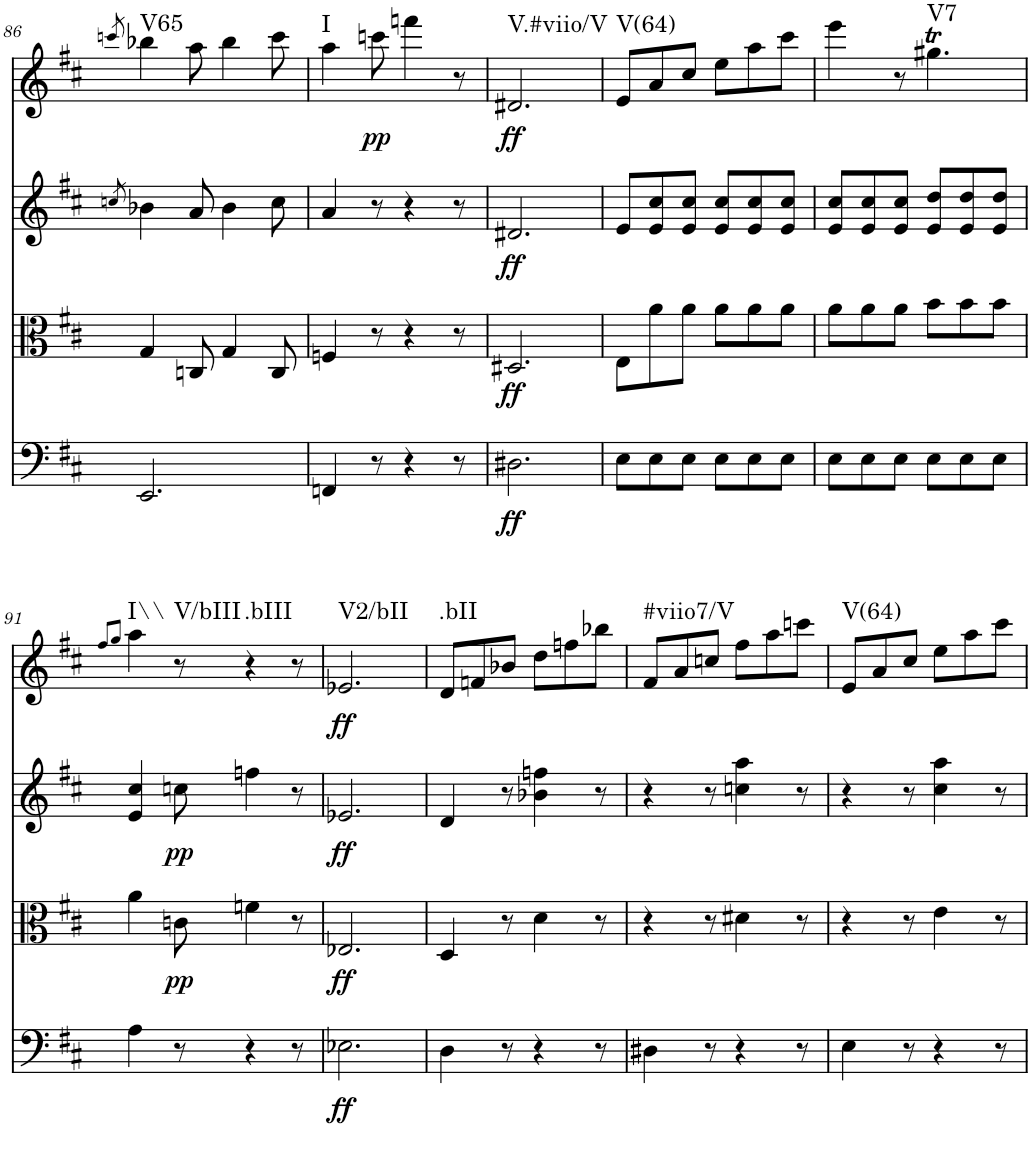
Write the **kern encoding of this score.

**kern	**dynam	**kern	**dynam	**kern	**dynam	**kern	**dynam	**harte
*part4	*part4	*part3	*part3	*part2	*part2	*part1	*part1	*part1
*staff4	*staff4	*staff3	*staff3	*staff2	*staff2	*staff1	*staff1	*
*I"Violoncello	*	*I"Viola	*	*I"Violin II	*	*I"Violin I	*	*
*I'Vc	*	*I'Vla	*	*I'Vln	*	*I'Vln	*	*
!!LO:PB:g=z
*clefF4	*	*clefC3	*	*clefG2	*	*clefG2	*	*
*k[f#c#]	*	*k[f#c#]	*	*k[f#c#]	*	*k[f#c#]	*	*
*M6/8	*	*M6/8	*	*M6/8	*	*M6/8	*	*
=86	=86	=86	=86	=86	=86	=86	=86	=86
.	.	.	.	8qccn/	.	8qcccn/	.	.
!	!	!	!	!	!	!	!	!LO:H:kt=V65
2.EE/	.	4G/	.	4b-X\	.	4bb-X\	.	N
.	.	8Cn/	.	8a/	.	8aa\	.	.
.	.	4G/	.	4b-\	.	4bb-\	.	.
.	.	8C/	.	8cc\	.	8ccc\	.	.
=87	=87	=87	=87	=87	=87	=87	=87	=87
!	!	!	!	!	!	!	!	!LO:H:kt=I
4FFn/	.	4Fn/	.	4a/	.	4aa\	.	N
!	!	!	!	!	!	!	!LO:DY:b	!
8r	.	8r	.	8r	.	8cccn\	pp	.
4r	.	4r	.	4r	.	4fffn\	.	.
8r	.	8r	.	8r	.	8r	.	.
=88	=88	=88	=88	=88	=88	=88	=88	=88
!	!LO:DY:b	!	!LO:DY:b	!	!LO:DY:b	!	!LO:DY:b	!LO:H:kt=V.#viio/V
2.D#X\	ff	2.D#X/	ff	2.d#X/	ff	2.d#X/	ff	N
=89	=89	=89	=89	=89	=89	=89	=89	=89
!	!	!	!	!	!	!	!	!LO:H:kt=V(64)
8E\L	.	8E\L	.	8e/L	.	8e/L	.	N
8E\	.	8a\	.	8e/ 8cc#/	.	8a/	.	.
8E\J	.	8a\J	.	8e/ 8cc#/J	.	8cc#/J	.	.
8E\L	.	8a\L	.	8e/ 8cc#/L	.	8ee\L	.	.
8E\	.	8a\	.	8e/ 8cc#/	.	8aa\	.	.
8E\J	.	8a\J	.	8e/ 8cc#/J	.	8ccc#\J	.	.
=90	=90	=90	=90	=90	=90	=90	=90	=90
8E\L	.	8a\L	.	8e/ 8cc#/L	.	4eee\	.	.
8E\	.	8a\	.	8e/ 8cc#/	.	.	.	.
8E\J	.	8a\J	.	8e/ 8cc#/J	.	8r	.	.
!	!	!	!	!	!	!	!	!LO:H:kt=V7
8E\L	.	8b\L	.	8e/ 8dd/L	.	4.gg#Xt\	.	N
8E\	.	8b\	.	8e/ 8dd/	.	.	.	.
8E\J	.	8b\J	.	8e/ 8dd/J	.	.	.	.
!!LO:LB:g=z
=91	=91	=91	=91	=91	=91	=91	=91	=91
.	.	.	.	.	.	8qff#/L	.	.
.	.	.	.	.	.	8qgg/J	.	.
!	!	!	!	!	!	!	!	!LO:H:kt=I\\
4A\	.	4a\	.	4e/ 4cc#/	.	4aa\	.	N
!	!	!	!LO:DY:b	!	!LO:DY:b	!	!	!LO:H:kt=V/bIII
8r	.	8cn\	pp	8ccn\	pp	8r	.	N
!	!	!	!	!	!	!	!	!LO:H:kt=.bIII
4r	.	4fn\	.	4ffn\	.	4r	.	N
8r	.	8r	.	8r	.	8r	.	.
=92	=92	=92	=92	=92	=92	=92	=92	=92
!	!LO:DY:b	!	!LO:DY:b	!	!LO:DY:b	!	!LO:DY:b	!LO:H:kt=V2/bII
2.E-X\	ff	2.E-X/	ff	2.e-X/	ff	2.e-X/	ff	N
=93	=93	=93	=93	=93	=93	=93	=93	=93
!	!	!	!	!	!	!	!	!LO:H:kt=.bII
4D\	.	4D/	.	4d/	.	8d/L	.	N
.	.	.	.	.	.	8fn/	.	.
8r	.	8r	.	8r	.	8b-X/J	.	.
4r	.	4d\	.	4b-X\ 4ffn\	.	8dd\L	.	.
.	.	.	.	.	.	8ffn\	.	.
8r	.	8r	.	8r	.	8bb-X\J	.	.
=94	=94	=94	=94	=94	=94	=94	=94	=94
!	!	!	!	!	!	!	!	!LO:H:kt=#viio7/V
4D#X\	.	4r	.	4r	.	8f#/L	.	N
.	.	.	.	.	.	8a/	.	.
8r	.	8r	.	8r	.	8ccn/J	.	.
4r	.	4d#X\	.	4ccn\ 4aa\	.	8ff#\L	.	.
.	.	.	.	.	.	8aa\	.	.
8r	.	8r	.	8r	.	8cccn\J	.	.
=95	=95	=95	=95	=95	=95	=95	=95	=95
!	!	!	!	!	!	!	!	!LO:H:kt=V(64)
4E\	.	4r	.	4r	.	8e/L	.	N
.	.	.	.	.	.	8a/	.	.
8r	.	8r	.	8r	.	8cc#/J	.	.
4r	.	4e\	.	4cc#\ 4aa\	.	8ee\L	.	.
.	.	.	.	.	.	8aa\	.	.
8r	.	8r	.	8r	.	8ccc#\J	.	.
=	=	=	=	=	=	=	=	=
*-	*-	*-	*-	*-	*-	*-	*-	*-
